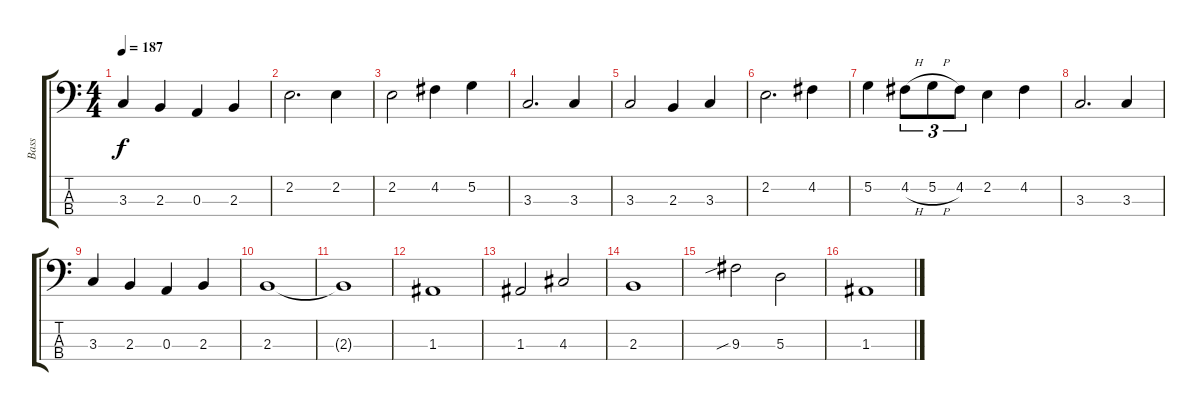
\track ("Bass" "Bass") {instrument electricbassfinger}
\staff {score tabs}
\tuning (G2 D2 A1 D1) {hide}
\ts (4 4)
\tempo 187
\clef f4
\ks c
3.3.4{dy f} 2.3.4 0.3.4 2.3.4 |
2.2.2{d} 2.2.4 |
2.2.2 4.2.4 5.2.4 |
3.3.2{d} 3.3.4 |
3.3.2 2.3.4 3.3.4 |
2.2.2{d} 4.2.4 |
5.2.4 4.2{h}.8{tu (3 2)} 5.2{h}.8{tu (3 2)} 4.2.8{tu (3 2)} 2.2.4 4.2.4 |
3.3.2{d} 3.3.4 |
3.3.4 2.3.4 0.3.4 2.3.4 |
2.3.1{volume 16} |
2.3{t}.1 |
1.3.1 |
1.3.2 4.3.2 |
2.3.1 |
9.3{sib}.2 5.3.2 |
1.3.1
